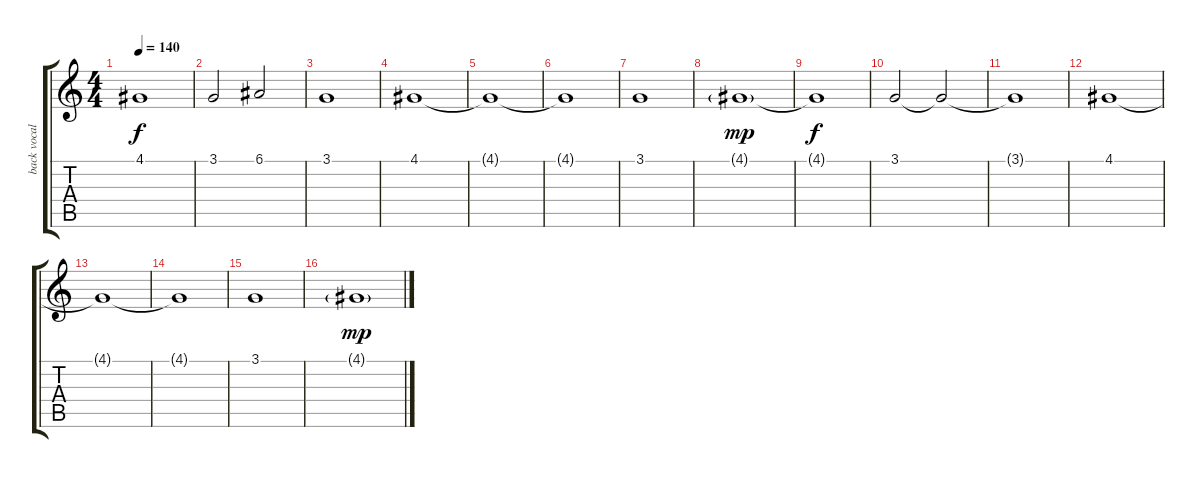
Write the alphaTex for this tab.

\track ("back vocals" "back vocal") {instrument pad4choir}
\staff {score tabs}
\tuning (E4 B3 G3 D3 A2 E2) {hide}
\ts (4 4)
\tempo 140
\clef g2
\ks c
4.1{t}.1{dy f} |
3.1.2 6.1.2 |
3.1.1 |
4.1.1 |
4.1{t}.1 |
4.1{t}.1 |
3.1.1 |
4.1{g}.1{dy mp volume 11} |
4.1{t}.1{dy f} |
3.1.2 3.1{t}.2 |
3.1{t}.1 |
4.1.1 |
4.1{t}.1 |
4.1{t}.1 |
3.1.1 |
4.1{g}.1{dy mp volume 11}
